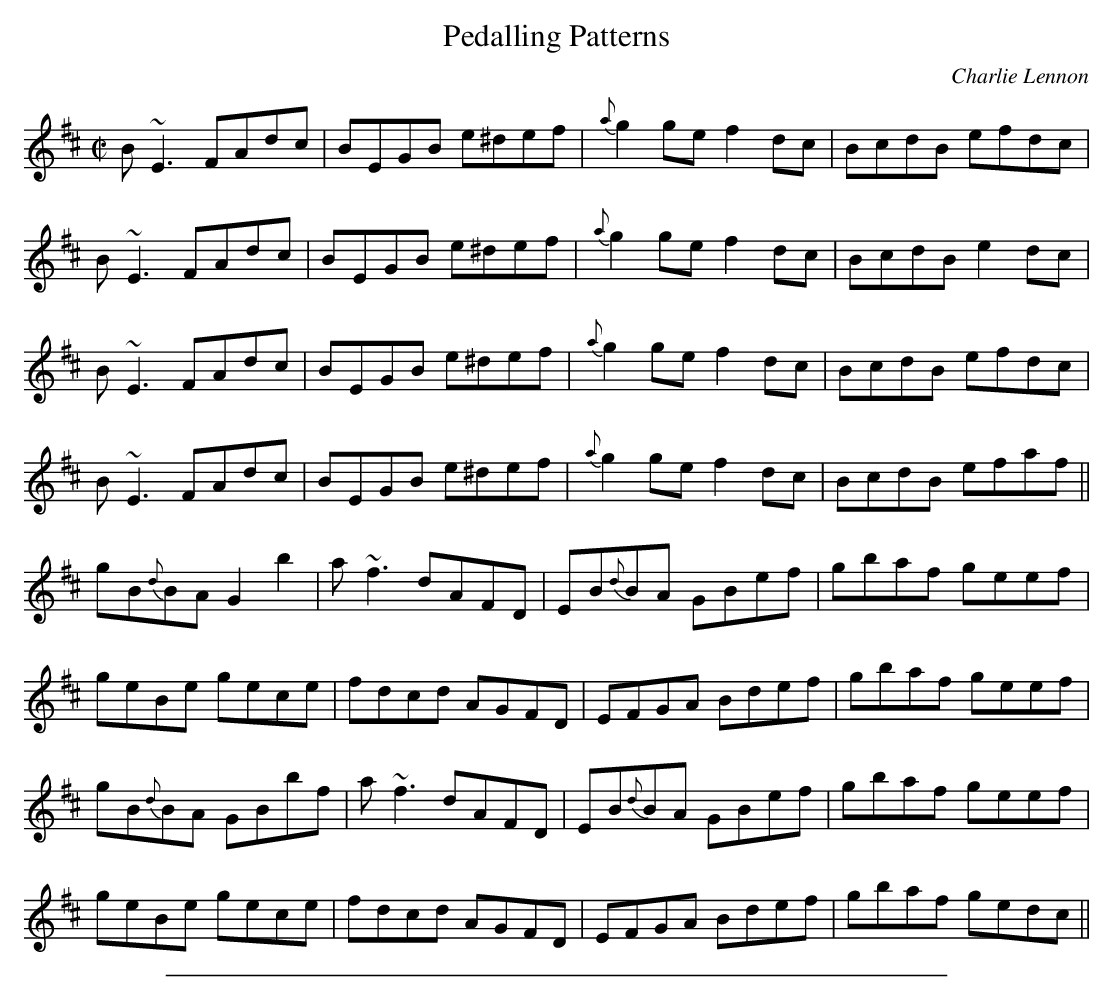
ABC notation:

X:1
T: Pedalling Patterns
C:Charlie Lennon
M:C|
L:1/8
K:Edor
B~E3 FAdc|BEGB e^def|{a}g2ge f2dc|BcdB efdc|
B~E3 FAdc|BEGB e^def|{a}g2ge f2dc|BcdB e2dc|
B~E3 FAdc|BEGB e^def|{a}g2ge f2dc|BcdB efdc|
B~E3 FAdc|BEGB e^def|{a}g2ge f2dc|BcdB efaf||
gB{d}BA G2b2|a~f3 dAFD|EB{d}BA GBef|gbaf geef|
geBe gece|fdcd AGFD|EFGA Bdef|gbaf geef|
gB{d}BA GBbf|a~f3 dAFD|EB{d}BA GBef|gbaf geef|
geBe gece|fdcd AGFD|EFGA Bdef|gbaf gedc||
